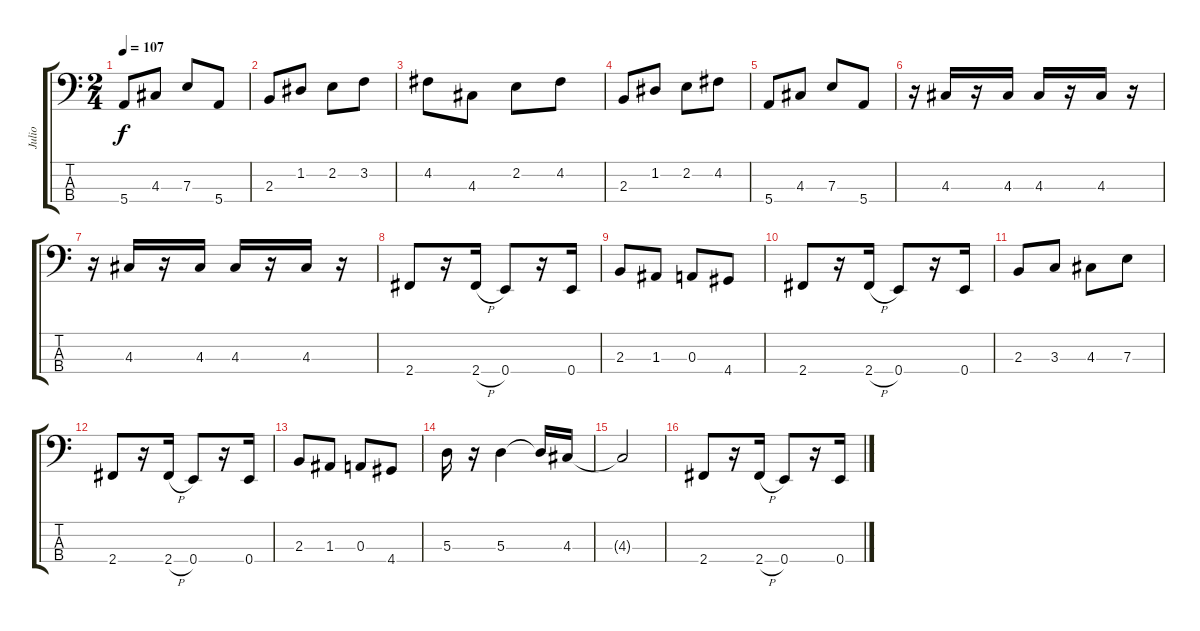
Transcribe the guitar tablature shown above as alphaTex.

\track ("Julio" "Julio") {instrument electricbasspick}
\staff {score tabs}
\tuning (G2 D2 A1 E1) {hide}
\ts (2 4)
\tempo 107
\clef f4
\ks c
5.4.8{dy f} 4.3.8 7.3.8 5.4.8 |
2.3.8 1.2.8 2.2.8 3.2.8 |
4.2.8 4.3.8 2.2.8 4.2.8 |
2.3.8 1.2.8 2.2.8 4.2.8 |
5.4.8 4.3.8 7.3.8 5.4.8 |
r.16 4.3.16 r.16 4.3.16 4.3.16 r.16 4.3.16 r.16 |
r.16 4.3.16 r.16 4.3.16 4.3.16 r.16 4.3.16 r.16 |
2.4.8 r.16 2.4{h}.16 0.4.8 r.16 0.4.16 |
2.3.8 1.3.8 0.3.8 4.4.8 |
2.4.8 r.16 2.4{h}.16 0.4.8 r.16 0.4.16 |
2.3.8 3.3.8 4.3.8 7.3.8 |
2.4.8 r.16 2.4{h}.16 0.4.8 r.16 0.4.16 |
2.3.8 1.3.8 0.3.8 4.4.8 |
5.3.16 r.16 5.3.4 5.3{t}.16 4.3.16 |
4.3{t}.2 |
2.4.8 r.16 2.4{h}.16 0.4.8 r.16 0.4.16
